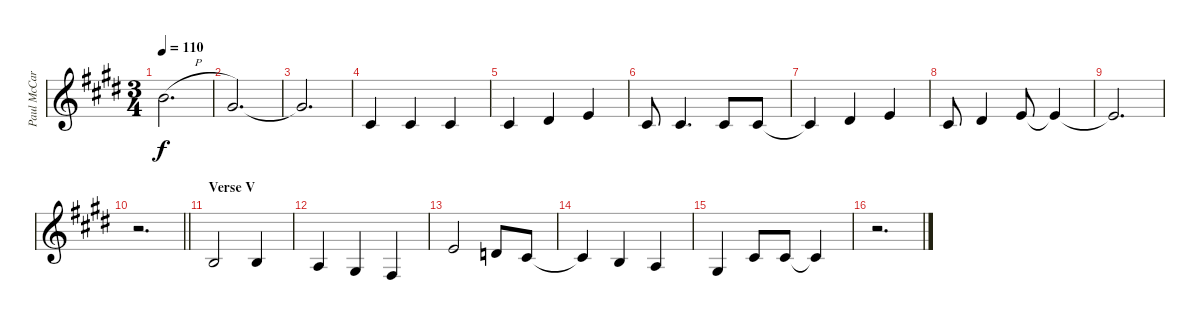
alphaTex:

\track ("Paul McCartney's vocals" "Paul McCar") {instrument tenorsax}
\staff {score}
\tuning (E4 B3 G3 D3 A2 E2) {hide}
\ts (3 4)
\tempo 110
\clef g2
\ks e
7.1{h t}.2{d dy f} |
4.1.2{d} |
4.1{t}.2{d} |
6.3.4 2.2.4 2.2.4 |
2.2.4 4.2.4 0.1.4 |
2.2.8 2.2.4{d} 2.2.8 2.2.8 |
2.2{t}.4 4.2.4 0.1.4 |
2.2.8 4.2.4 0.1.8 0.1{t}.4 |
0.1{t}.2{d} |
\barLineRight lightlight
r.2{d} |
\section ("" "Verse V")
0.2.2 0.2.4 |
2.3.4 1.3.4 4.4.4 |
0.1.2 3.2.8 2.2.8 |
2.2{t}.4 0.2.4 2.3.4 |
1.3.4 2.2.8 2.2.8 2.2{t}.4 |
r.2{d}
